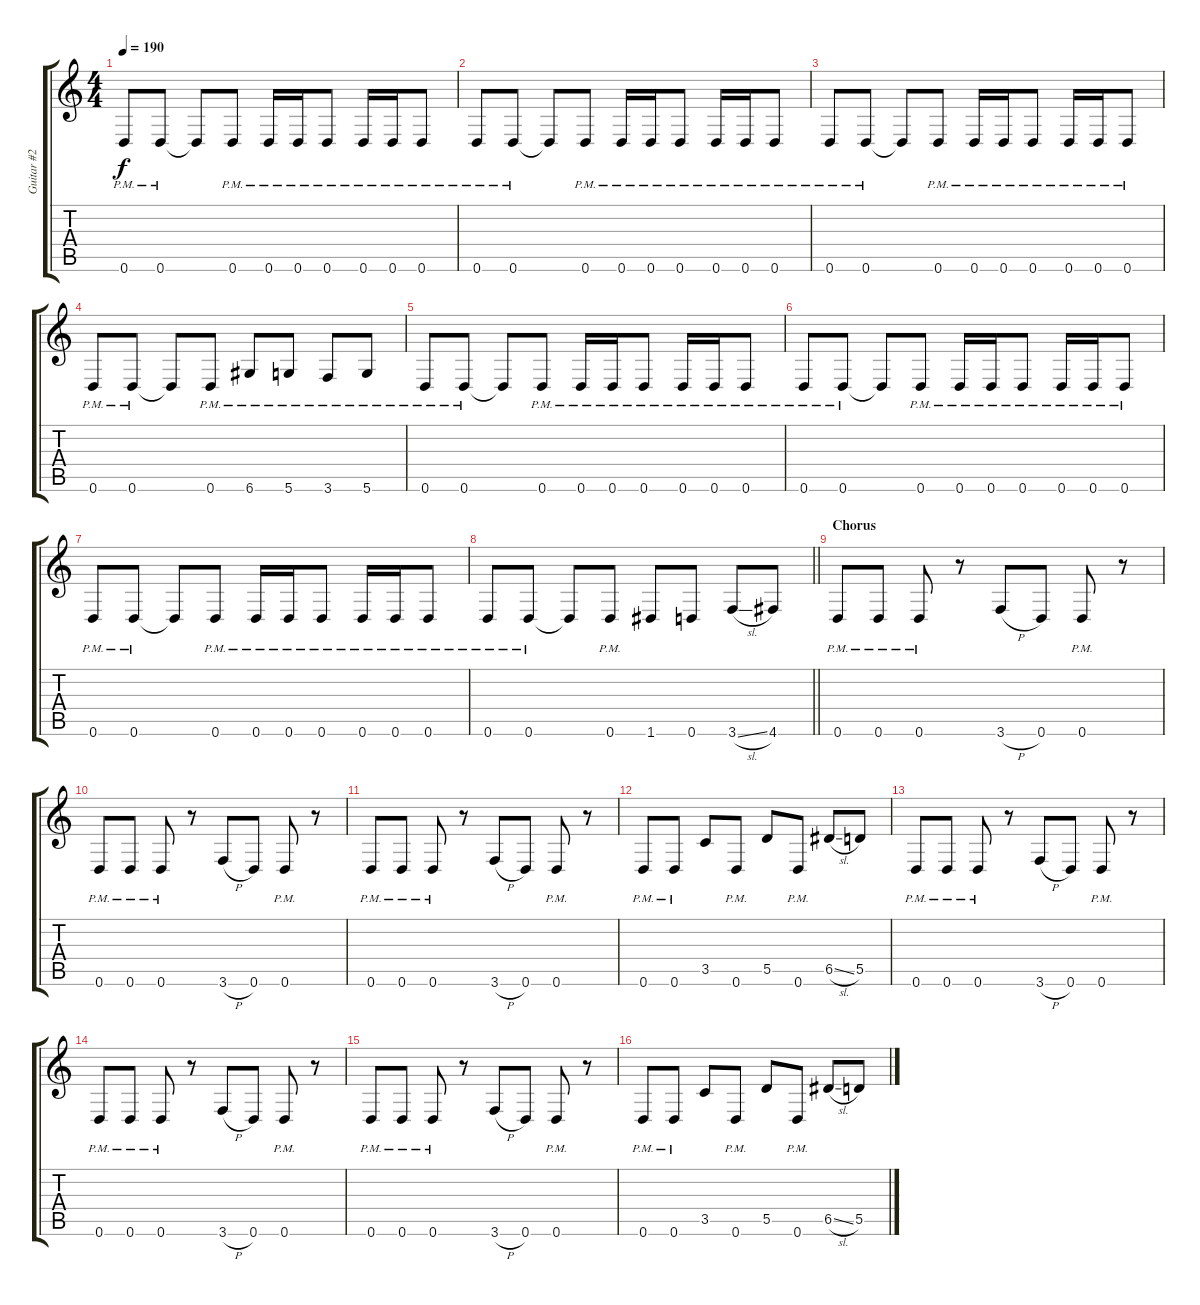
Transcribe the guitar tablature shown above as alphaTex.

\track ("Guitar #2" "Guitar #2") {instrument distortionguitar}
\staff {score tabs}
\tuning (E4 B3 G3 D3 A2 D2) {hide}
\ts (4 4)
\tempo 190
\clef g2
\ks c
0.6{pm}.8{dy f} 0.6{pm}.8 0.6{t}.8 0.6{pm}.8 0.6{pm}.16 0.6{pm}.16 0.6{pm}.8 0.6{pm}.16 0.6{pm}.16 0.6{pm}.8 |
0.6{pm}.8 0.6{pm}.8 0.6{t}.8 0.6{pm}.8 0.6{pm}.16 0.6{pm}.16 0.6{pm}.8 0.6{pm}.16 0.6{pm}.16 0.6{pm}.8 |
0.6{pm}.8 0.6{pm}.8 0.6{t}.8 0.6{pm}.8 0.6{pm}.16 0.6{pm}.16 0.6{pm}.8 0.6{pm}.16 0.6{pm}.16 0.6{pm}.8 |
0.6{pm}.8 0.6{pm}.8 0.6{t}.8 0.6{pm}.8 6.6{pm}.8 5.6{pm}.8 3.6{pm}.8 5.6{pm}.8 |
0.6{pm}.8 0.6{pm}.8 0.6{t}.8 0.6{pm}.8 0.6{pm}.16 0.6{pm}.16 0.6{pm}.8 0.6{pm}.16 0.6{pm}.16 0.6{pm}.8 |
0.6{pm}.8 0.6{pm}.8 0.6{t}.8 0.6{pm}.8 0.6{pm}.16 0.6{pm}.16 0.6{pm}.8 0.6{pm}.16 0.6{pm}.16 0.6{pm}.8 |
0.6{pm}.8 0.6{pm}.8 0.6{t}.8 0.6{pm}.8 0.6{pm}.16 0.6{pm}.16 0.6{pm}.8 0.6{pm}.16 0.6{pm}.16 0.6{pm}.8 |
\barLineRight lightlight
0.6{pm}.8 0.6{pm}.8 0.6{t}.8 0.6{pm}.8 1.6.8 0.6.8 3.6{sl}.8 4.6.8 |
\section ("" "Chorus")
0.6{pm}.8 0.6{pm}.8 0.6{pm}.8 r.8 3.6{h}.8 0.6.8 0.6{pm}.8 r.8 |
0.6{pm}.8 0.6{pm}.8 0.6{pm}.8 r.8 3.6{h}.8 0.6.8 0.6{pm}.8 r.8 |
0.6{pm}.8 0.6{pm}.8 0.6{pm}.8 r.8 3.6{h}.8 0.6.8 0.6{pm}.8 r.8 |
0.6{pm}.8 0.6{pm}.8 3.5.8 0.6{pm}.8 5.5.8 0.6{pm}.8 6.5{sl}.8 5.5.8 |
0.6{pm}.8 0.6{pm}.8 0.6{pm}.8 r.8 3.6{h}.8 0.6.8 0.6{pm}.8 r.8 |
0.6{pm}.8 0.6{pm}.8 0.6{pm}.8 r.8 3.6{h}.8 0.6.8 0.6{pm}.8 r.8 |
0.6{pm}.8 0.6{pm}.8 0.6{pm}.8 r.8 3.6{h}.8 0.6.8 0.6{pm}.8 r.8 |
0.6{pm}.8 0.6{pm}.8 3.5.8 0.6{pm}.8 5.5.8 0.6{pm}.8 6.5{sl}.8 5.5.8
